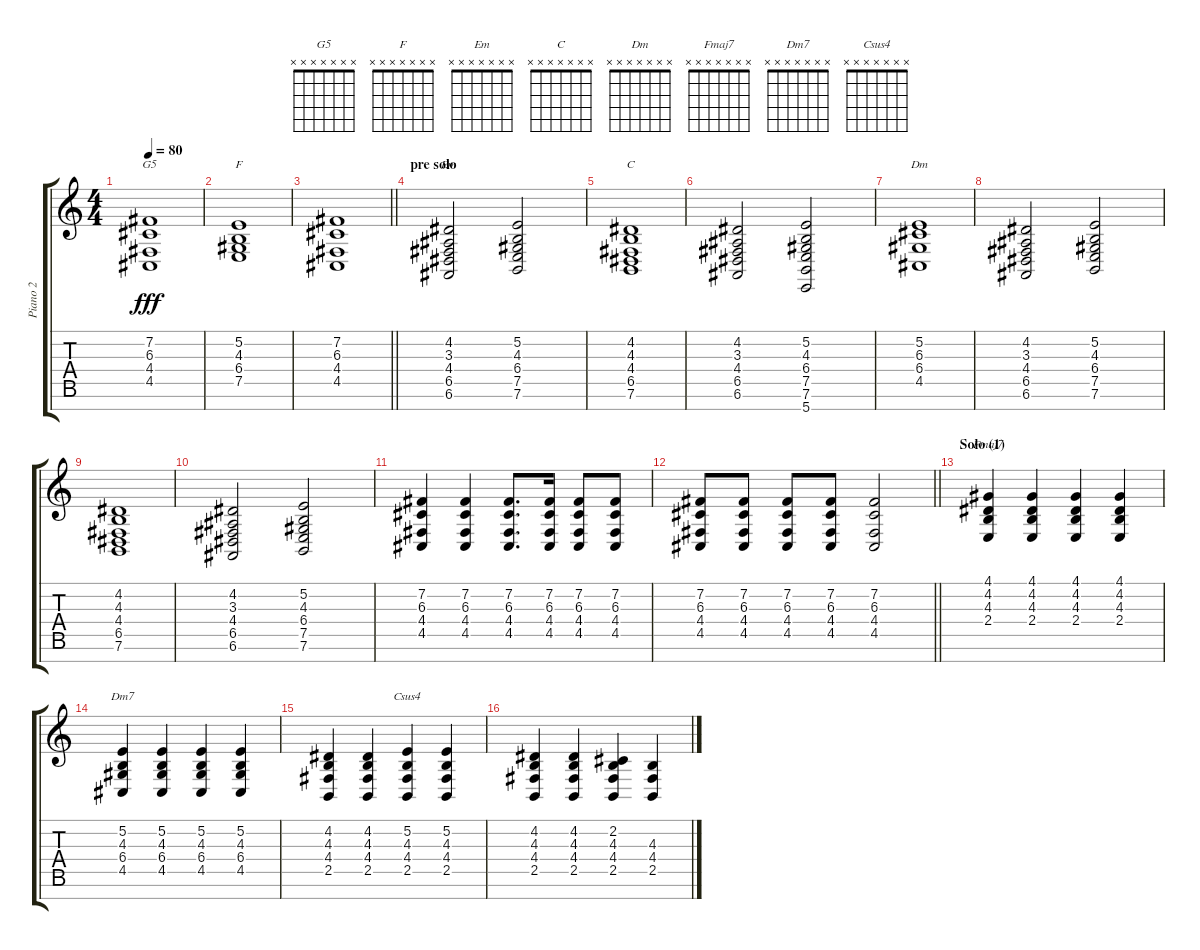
\track ("Piano 2" "Piano 2") {instrument acousticgrandpiano}
\staff {score tabs}
\tuning (E4 B3 G3 D3 A2 E2 B1) {hide}
\chord ("G5" x x x x x x x)
\chord ("F" x x x x x x x)
\chord ("Em" x x x x x x x)
\chord ("C" x x x x x x x)
\chord ("Dm" x x x x x x x)
\chord ("Fmaj7" x x x x x x x)
\chord ("Dm7" x x x x x x x)
\chord ("Csus4" x x x x x x x)
\ts (4 4)
\tempo 80
\clef g2
\ks c
(7.2 6.3 4.4 4.5).1{ch "G5" dy fff} |
(5.2 4.3 6.4 7.5).1{ch "F"} |
\barLineRight lightlight
(7.2 6.3 4.4 4.5).1 |
\section ("" "pre solo")
(4.2 3.3 4.4 6.5 6.6).2{ch "Em"} (5.2 4.3 6.4 7.5 7.6).2 |
(4.2 4.3 4.4 6.5 7.6).1{ch "C"} |
(4.2 3.3 4.4 6.5 6.6).2 (5.2 4.3 6.4 7.5 7.6 5.7).2 |
(5.2 6.3 6.4 4.5).1{ch "Dm"} |
(4.2 3.3 4.4 6.5 6.6).2 (5.2 4.3 6.4 7.5 7.6).2 |
(4.2 4.3 4.4 6.5 7.6).1 |
(4.2 3.3 4.4 6.5 6.6).2 (5.2 4.3 6.4 7.5 7.6).2 |
(7.2 6.3 4.4 4.5).4 (7.2 6.3 4.4 4.5).4 (7.2 6.3 4.4 4.5).8{d} (7.2 6.3 4.4 4.5).16 (7.2 6.3 4.4 4.5).8 (7.2 6.3 4.4 4.5).8 |
\barLineRight lightlight
(7.2 6.3 4.4 4.5).8 (7.2 6.3 4.4 4.5).8 (7.2 6.3 4.4 4.5).8 (7.2 6.3 4.4 4.5).8 (7.2 6.3 4.4 4.5).2 |
\section ("" "Solo (1)")
(4.1 4.2 4.3 2.4).4{ch "Fmaj7"} (4.1 4.2 4.3 2.4).4 (4.1 4.2 4.3 2.4).4 (4.1 4.2 4.3 2.4).4 |
(5.2 4.3 6.4 4.5).4{ch "Dm7"} (5.2 4.3 6.4 4.5).4 (5.2 4.3 6.4 4.5).4 (5.2 4.3 6.4 4.5).4 |
(4.2 4.3 4.4 2.5).4 (4.2 4.3 4.4 2.5).4 (5.2 4.3 4.4 2.5).4{ch "Csus4"} (5.2 4.3 4.4 2.5).4 |
(4.2 4.3 4.4 2.5).4 (4.2 4.3 4.4 2.5).4 (2.2 4.3 4.4 2.5).4 (4.3 4.4 2.5).4
